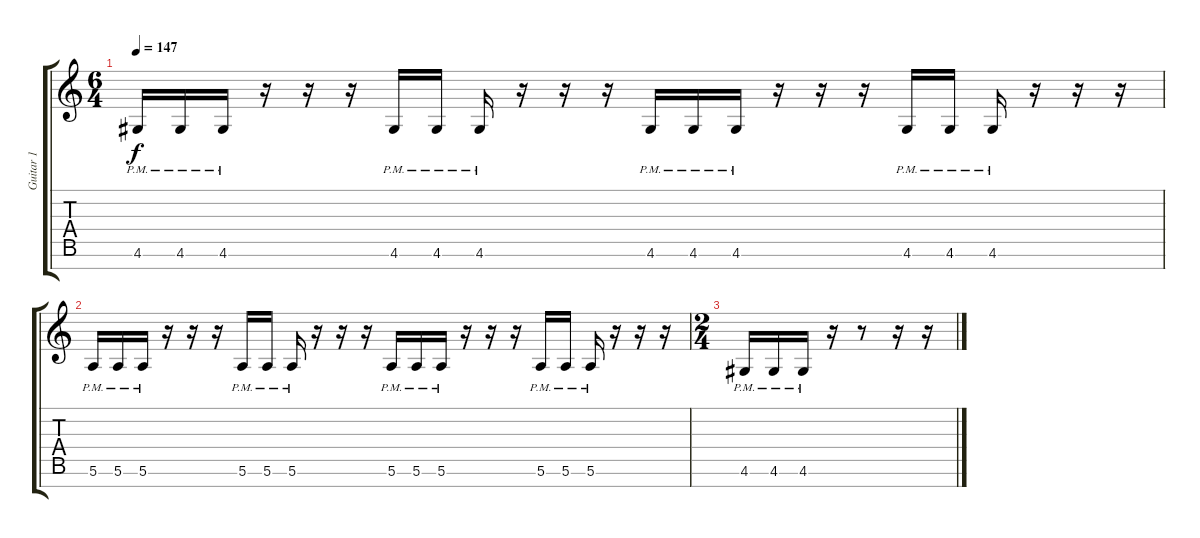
\track ("Guitar 1" "Guitar 1") {instrument distortionguitar}
\staff {score tabs}
\tuning (E4 B3 G3 D3 A2 E2 B1) {hide}
\ts (6 4)
\tempo 147
\clef g2
\ks c
4.6{pm}.16{dy f} 4.6{pm}.16 4.6{pm}.16 r.16 r.16 r.16 4.6{pm}.16 4.6{pm}.16 4.6{pm}.16 r.16 r.16 r.16 4.6{pm}.16 4.6{pm}.16 4.6{pm}.16 r.16 r.16 r.16 4.6{pm}.16 4.6{pm}.16 4.6{pm}.16 r.16 r.16 r.16 |
5.6{pm}.16 5.6{pm}.16 5.6{pm}.16 r.16 r.16 r.16 5.6{pm}.16 5.6{pm}.16 5.6{pm}.16 r.16 r.16 r.16 5.6{pm}.16 5.6{pm}.16 5.6{pm}.16 r.16 r.16 r.16 5.6{pm}.16 5.6{pm}.16 5.6{pm}.16 r.16 r.16 r.16 |
\ts (2 4)
4.6{pm}.16 4.6{pm}.16 4.6{pm}.16 r.16 r.8 r.16 r.16
